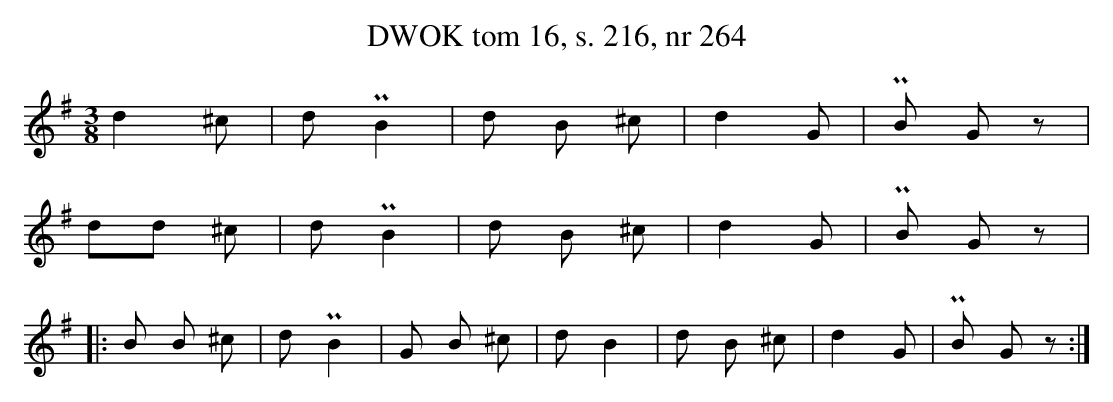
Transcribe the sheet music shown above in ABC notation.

X:1
T: DWOK tom 16, s. 216, nr 264
L: 1/16
M: 3/8
K: G
d4 ^c2 | d2 PB4 | d2 B2 ^c2 | d4 G2 | PB2 G2 z2 |
d2d2 ^c2 | d2 PB4 | d2 B2 ^c2 | d4 G2 | PB2 G2 z2 |
|:B2 B2  ^c2 | d2 PB4 | G2 B2  ^c2 | d2 B4 | d2 B2  ^c2 | d4 G2 | PB2 G2 z2 :|
